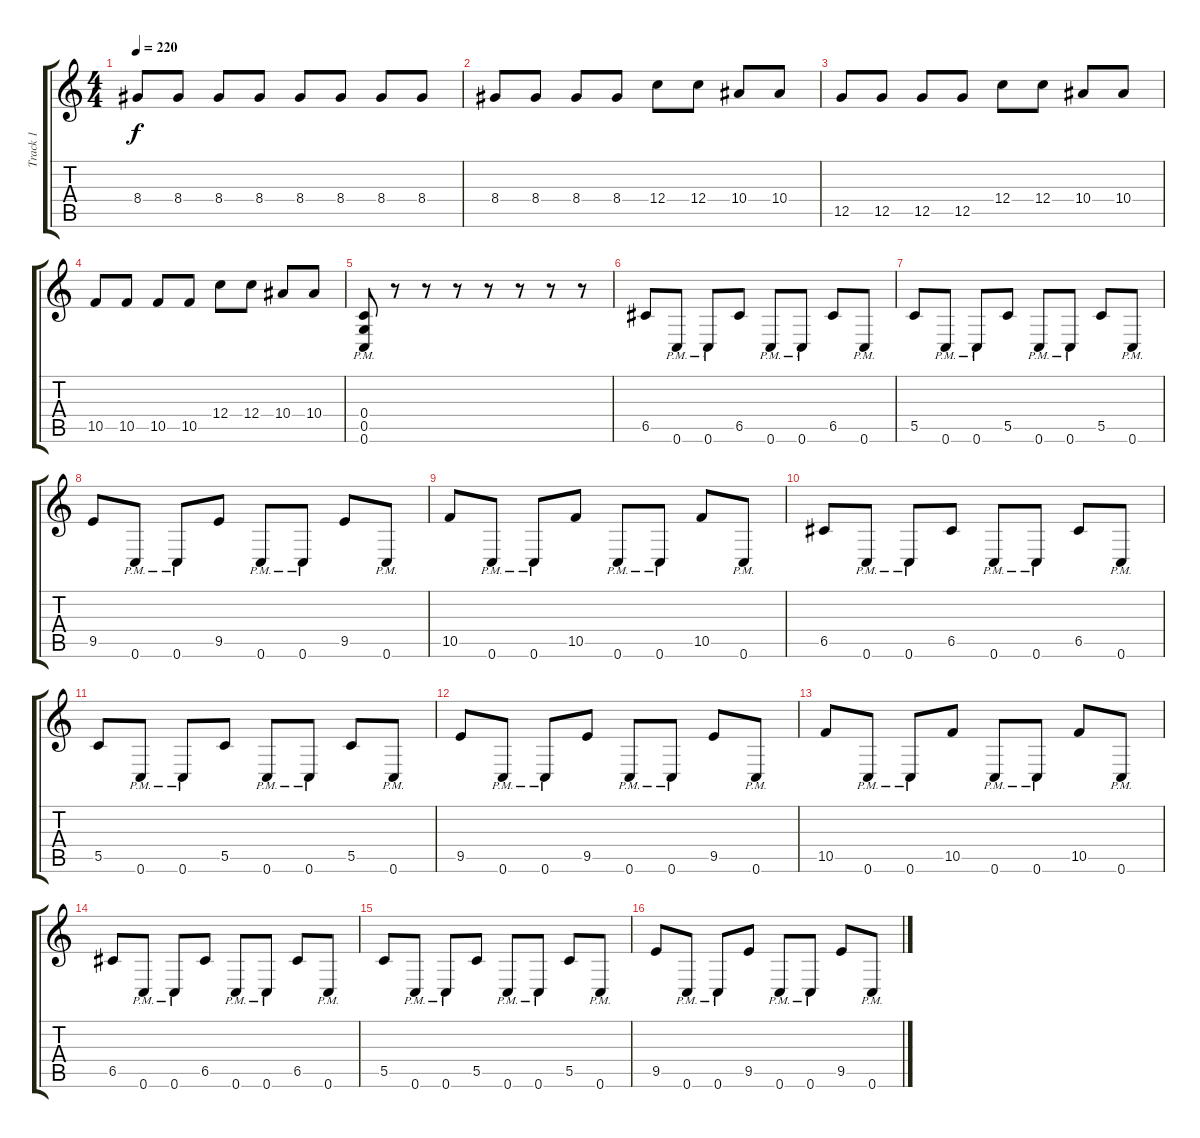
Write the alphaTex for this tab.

\track ("Track 1" "Track 1") {instrument overdrivenguitar}
\staff {score tabs}
\tuning (D4 A3 F3 C3 G2 C2) {hide}
\ts (4 4)
\tempo 220
\clef g2
\ks c
8.4.8{dy f} 8.4.8 8.4.8 8.4.8 8.4.8 8.4.8 8.4.8 8.4.8 |
8.4.8 8.4.8 8.4.8 8.4.8 12.4.8 12.4.8 10.4.8 10.4.8 |
12.5.8 12.5.8 12.5.8 12.5.8 12.4.8 12.4.8 10.4.8 10.4.8 |
10.5.8 10.5.8 10.5.8 10.5.8 12.4.8 12.4.8 10.4.8 10.4.8 |
(0.4{pm} 0.5{pm} 0.6{pm}).8 r.8 r.8 r.8 r.8 r.8 r.8 r.8 |
6.5.8 0.6{pm}.8 0.6{pm}.8 6.5.8 0.6{pm}.8 0.6{pm}.8 6.5.8 0.6{pm}.8 |
5.5.8 0.6{pm}.8 0.6{pm}.8 5.5.8 0.6{pm}.8 0.6{pm}.8 5.5.8 0.6{pm}.8 |
9.5.8 0.6{pm}.8 0.6{pm}.8 9.5.8 0.6{pm}.8 0.6{pm}.8 9.5.8 0.6{pm}.8 |
10.5.8 0.6{pm}.8 0.6{pm}.8 10.5.8 0.6{pm}.8 0.6{pm}.8 10.5.8 0.6{pm}.8 |
6.5.8 0.6{pm}.8 0.6{pm}.8 6.5.8 0.6{pm}.8 0.6{pm}.8 6.5.8 0.6{pm}.8 |
5.5.8 0.6{pm}.8 0.6{pm}.8 5.5.8 0.6{pm}.8 0.6{pm}.8 5.5.8 0.6{pm}.8 |
9.5.8 0.6{pm}.8 0.6{pm}.8 9.5.8 0.6{pm}.8 0.6{pm}.8 9.5.8 0.6{pm}.8 |
10.5.8 0.6{pm}.8 0.6{pm}.8 10.5.8 0.6{pm}.8 0.6{pm}.8 10.5.8 0.6{pm}.8 |
6.5.8 0.6{pm}.8 0.6{pm}.8 6.5.8 0.6{pm}.8 0.6{pm}.8 6.5.8 0.6{pm}.8 |
5.5.8 0.6{pm}.8 0.6{pm}.8 5.5.8 0.6{pm}.8 0.6{pm}.8 5.5.8 0.6{pm}.8 |
9.5.8 0.6{pm}.8 0.6{pm}.8 9.5.8 0.6{pm}.8 0.6{pm}.8 9.5.8 0.6{pm}.8
